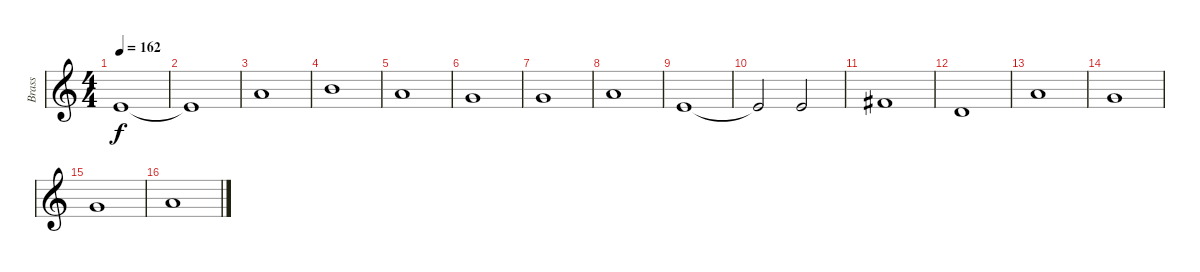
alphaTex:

\track ("Brass" "Brass") {instrument frenchhorn}
\staff {score}
\tuning (E4 B3 G3 D3 A2 E2) {hide}
\ts (4 4)
\tempo 162
\clef g2
\ks c
5.2.1{dy f} |
5.2{t}.1 |
5.1.1 |
7.1.1 |
5.1.1 |
3.1.1 |
3.1.1 |
5.1.1 |
9.3.1 |
9.3{t}.2 5.2.2 |
2.1.1 |
3.2.1 |
5.1.1 |
3.1.1 |
3.1.1 |
5.1.1
